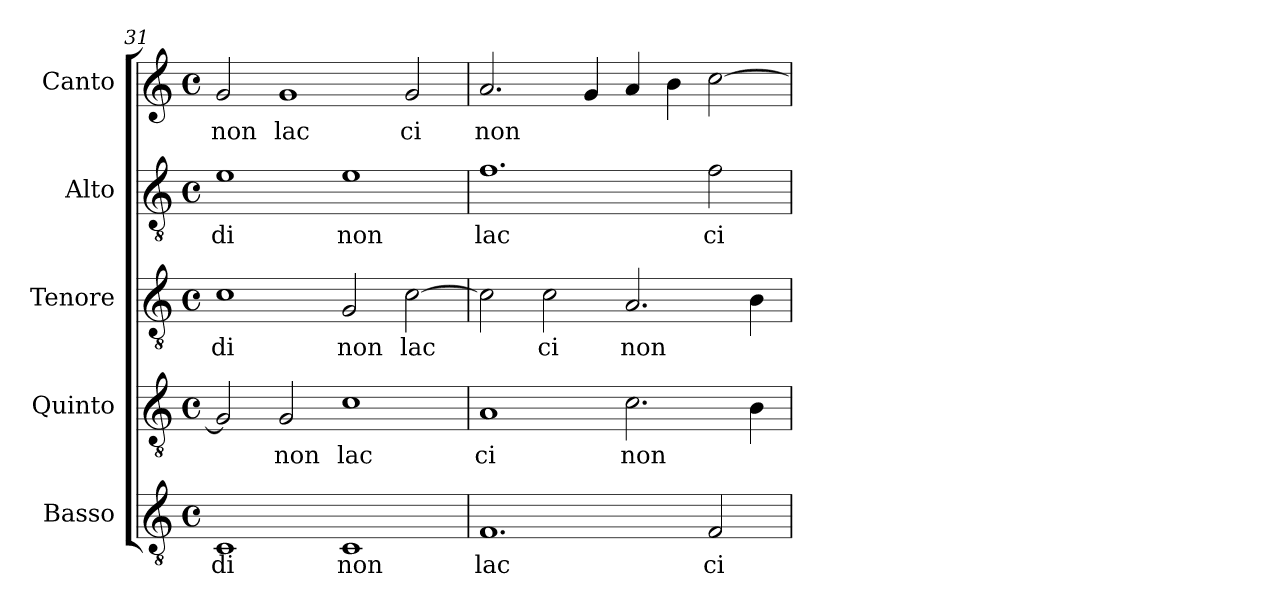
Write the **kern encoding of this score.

**kern	**text	**kern	**text	**kern	**text	**kern	**text	**kern	**text
*part5	*part5	*part4	*part4	*part3	*part3	*part2	*part2	*part1	*part1
*staff5	*staff5	*staff4	*staff4	*staff3	*staff3	*staff2	*staff2	*staff1	*staff1
*I"Basso	*	*I"Quinto	*	*I"Tenore	*	*I"Alto	*	*I"Canto	*
*I'B	*	*	*	*I'T	*	*I'A	*	*	*
*clefGv2	*	*clefGv2	*	*clefGv2	*	*clefGv2	*	*clefG2	*
*M4/4	*	*M4/4	*	*M4/4	*	*M4/4	*	*M4/4	*
*met(c)	*	*met(c)	*	*met(c)	*	*met(c)	*	*met(c)	*
=31	=31	=31	=31	=31	=31	=31	=31	=31	=31
!	!LO:LY:b	!	!	!	!LO:LY:b	!	!LO:LY:b	!	!LO:LY:b
1C	di	2G/]	.	1c	di	1e	di	2g/	non
!	!	!	!LO:LY:b	!	!	!	!	!	!LO:LY:b
.	.	2G/	non	.	.	.	.	1g	lac
!	!LO:LY:b	!	!LO:LY:b	!	!LO:LY:b	!	!LO:LY:b	!	!
1C	non	1c	lac	2G/	non	1e	non	.	.
!	!	!	!	!	!LO:LY:b	!	!	!	!LO:LY:b
.	.	.	.	[2c\	lac	.	.	2g/	ci
=32	=32	=32	=32	=32	=32	=32	=32	=32	=32
!	!LO:LY:b	!	!LO:LY:b	!	!	!	!LO:LY:b	!	!LO:LY:b
1.F	lac	1A	ci	2c\]	.	1.f	lac	2.a/	non
!	!	!	!	!	!LO:LY:b	!	!	!	!
.	.	.	.	2c\	ci	.	.	.	.
.	.	.	.	.	.	.	.	4g/	.
!	!	!	!LO:LY:b	!	!LO:LY:b	!	!	!	!
.	.	2.c\	non	2.A/	non	.	.	4a/	.
.	.	.	.	.	.	.	.	4b\	.
!	!LO:LY:b	!	!	!	!	!	!LO:LY:b	!	!
2F/	ci	.	.	.	.	2f\	ci	[2cc\	.
.	.	4B\	.	4B\	.	.	.	.	.
=	=	=	=	=	=	=	=	=	=
*-	*-	*-	*-	*-	*-	*-	*-	*-	*-
